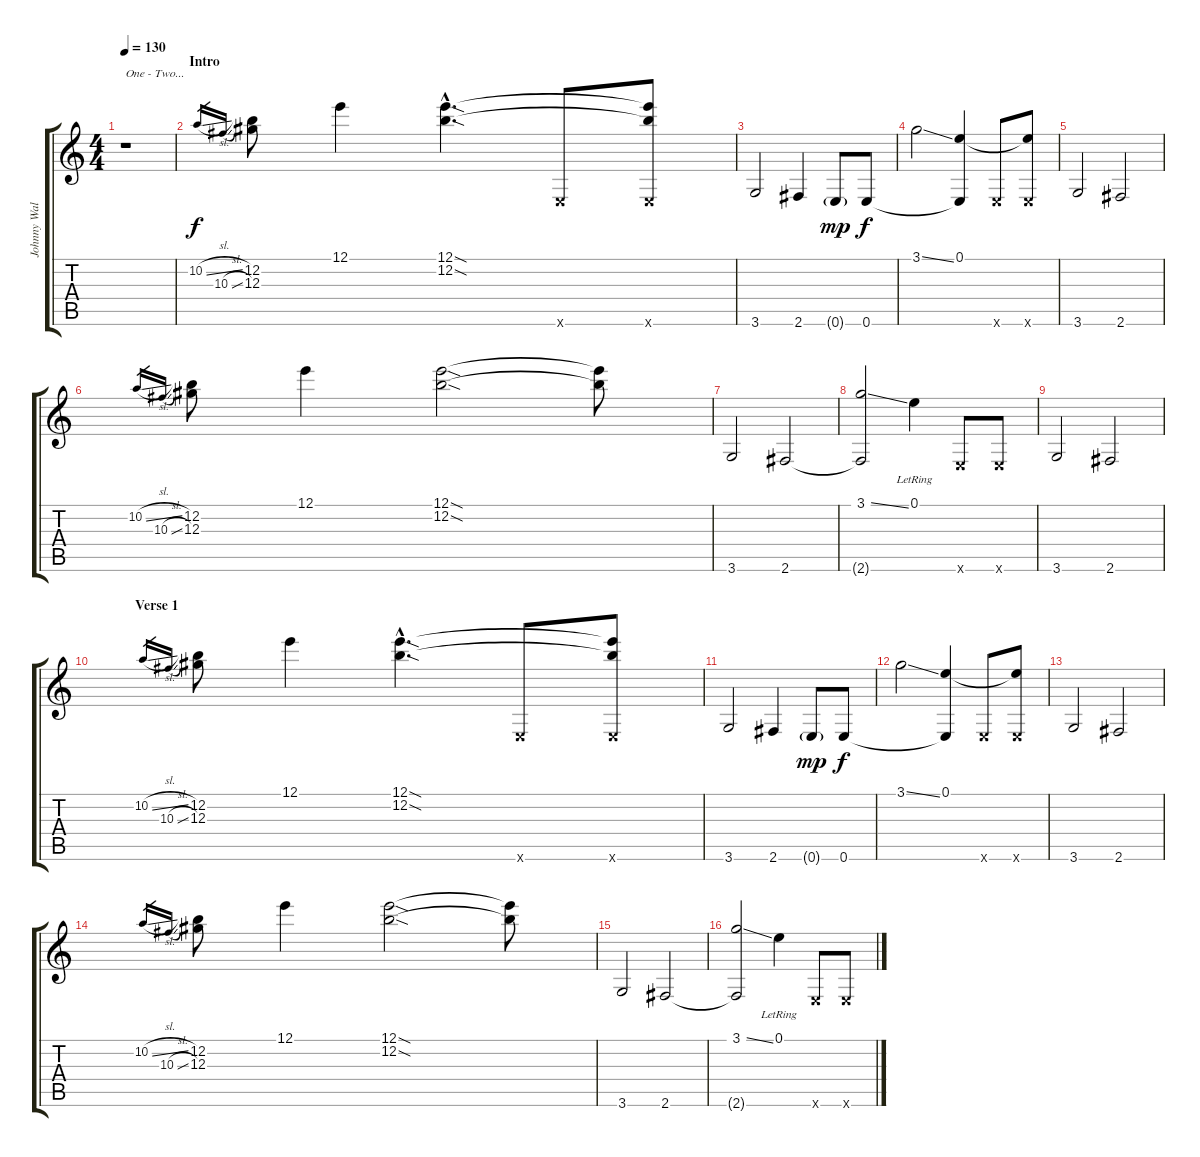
\track ("Johnny Walker (Slide guitar)" "Johnny Wal") {instrument electricguitarjazz}
\staff {score tabs}
\tuning (E4 B3 Ab3 E3 B2 E2) {hide}
\ts (4 4)
\tempo 130
\clef g2
\ks c
r.1{txt "One - Two..." dy f instrument electricguitarjazz} |
\section ("" "Intro")
10.2{sl}.16{gr} 10.3{sl}.16{gr} (12.2 12.3).8 12.1.4 (12.1{sod hac} 12.2{sod hac}).4{d} 0.6{x}.8 (12.1{t} 12.2{t} 0.6{x}).8 |
3.6.2 2.6.4 0.6{g}.8{dy mp} 0.6.8{dy f} |
3.1{ss}.2 (0.1 0.6{t}).4 0.6{x}.8 (0.1{t} 0.6{x}).8 |
3.6.2 2.6.2 |
10.2{sl}.16{gr} 10.3{sl}.16{gr} (12.2 12.3).8 12.1.4 (12.1{sod} 12.2{sod}).2 (12.1{t} 12.2{t}).8 |
3.6.2 2.6.2 |
(3.1{ss} 2.6{t}).2 0.1{lr}.4 0.6{x}.8 0.6{x}.8 |
3.6.2 2.6.2 |
\section ("" "Verse 1")
10.2{sl}.16{gr} 10.3{sl}.16{gr} (12.2 12.3).8 12.1.4 (12.1{sod hac} 12.2{sod hac}).4{d} 0.6{x}.8 (12.1{t} 12.2{t} 0.6{x}).8 |
3.6.2 2.6.4 0.6{g}.8{dy mp} 0.6.8{dy f} |
3.1{ss}.2 (0.1 0.6{t}).4 0.6{x}.8 (0.1{t} 0.6{x}).8 |
3.6.2 2.6.2 |
10.2{sl}.16{gr} 10.3{sl}.16{gr} (12.2 12.3).8 12.1.4 (12.1{sod} 12.2{sod}).2 (12.1{t} 12.2{t}).8 |
3.6.2 2.6.2 |
(3.1{ss} 2.6{t}).2 0.1{lr}.4 0.6{x}.8 0.6{x}.8
